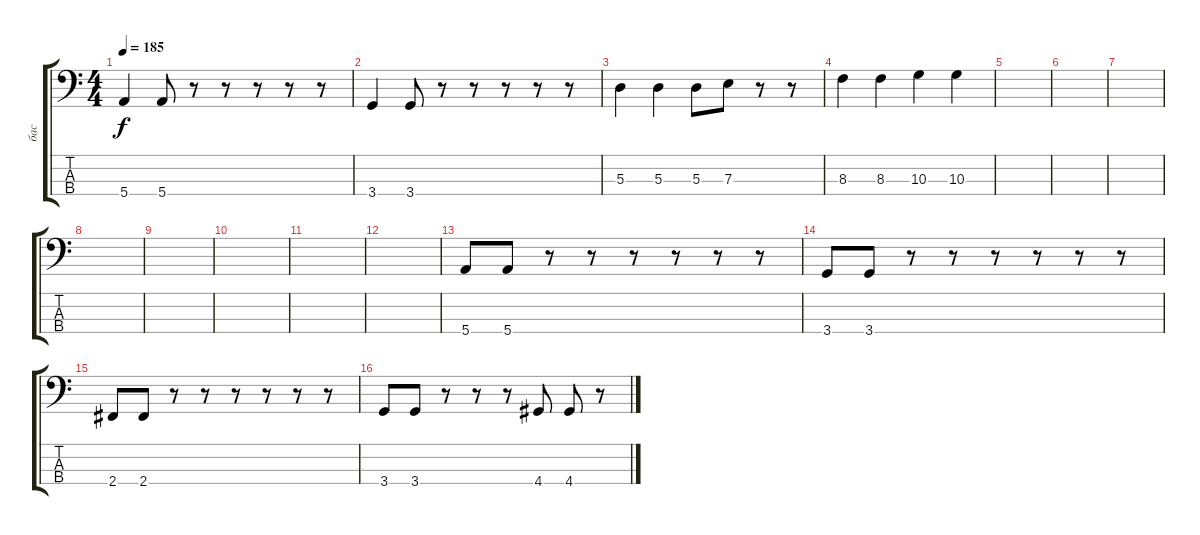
\track ("бас" "бас") {instrument electricbasspick}
\staff {score tabs}
\tuning (G2 D2 A1 E1) {hide}
\ts (4 4)
\tempo 185
\clef f4
\ks c
5.4.4{dy f} 5.4.8 r.8 r.8 r.8 r.8 r.8 |
3.4.4 3.4.8 r.8 r.8 r.8 r.8 r.8 |
5.3.4 5.3.4 5.3.8 7.3.8 r.8 r.8 |
8.3.4 8.3.4 10.3.4 10.3.4 |
|
|
|
|
|
|
|
|
5.4.8 5.4.8 r.8 r.8 r.8 r.8 r.8 r.8 |
3.4.8 3.4.8 r.8 r.8 r.8 r.8 r.8 r.8 |
2.4.8 2.4.8 r.8 r.8 r.8 r.8 r.8 r.8 |
3.4.8 3.4.8 r.8 r.8 r.8 4.4.8 4.4.8 r.8
